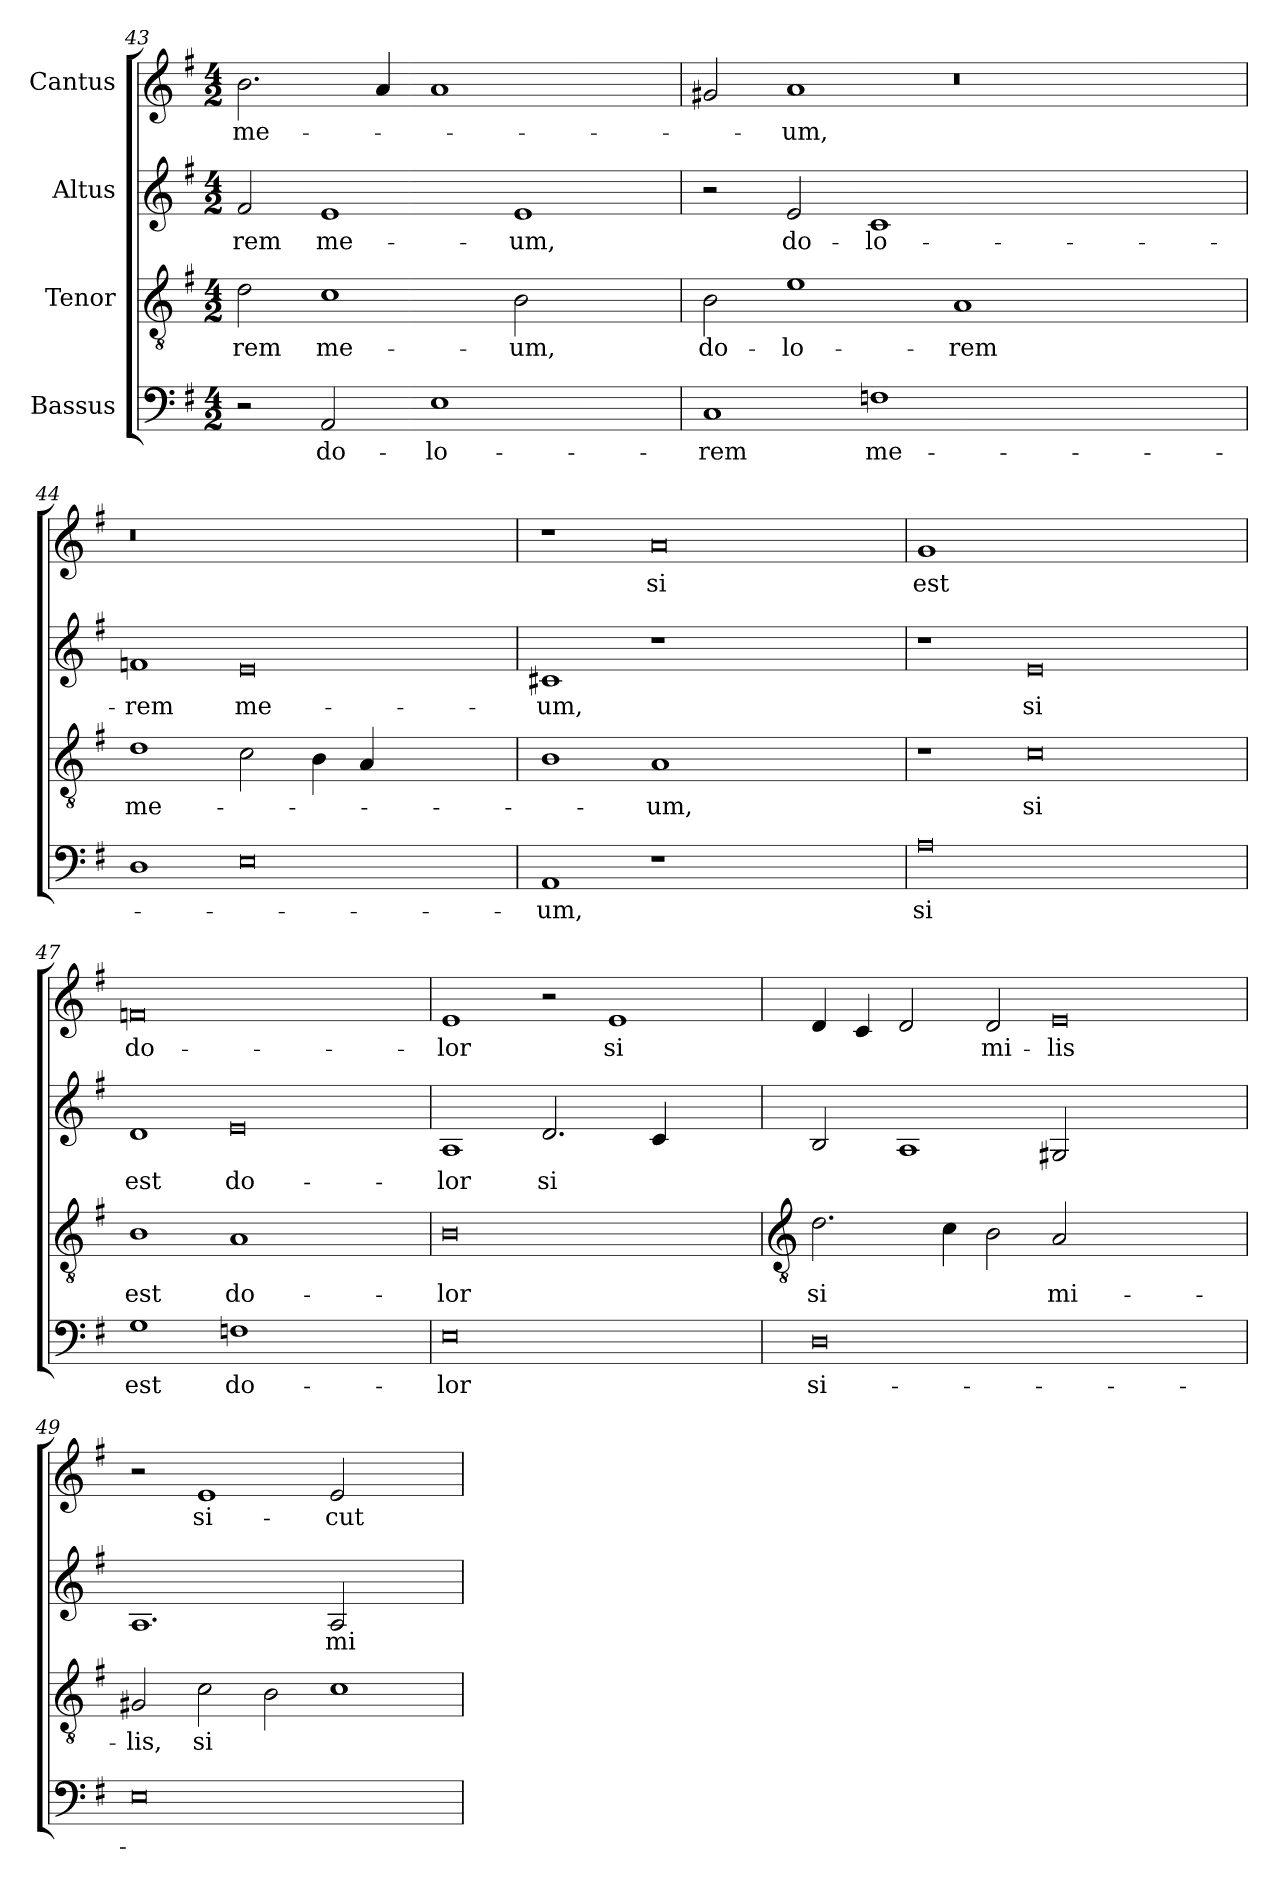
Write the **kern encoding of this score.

**kern	**text	**kern	**text	**kern	**text	**kern	**text
*part4	*part4	*part3	*part3	*part2	*part2	*part1	*part1
*staff4	*staff4	*staff3	*staff3	*staff2	*staff2	*staff1	*staff1
*I"Bassus	*	*I"Tenor	*	*I"Altus	*	*I"Cantus	*
*clefF4	*	*clefGv2	*	*clefG2	*	*clefG2	*
*k[f#]	*	*k[f#]	*	*k[f#]	*	*k[f#]	*
*G:	*	*G:	*	*G:	*	*G:	*
*M4/2	*	*M4/2	*	*M4/2	*	*M4/2	*
=43A	=43A	=43A	=43A	=43A	=43A	=43A	=43A
!	!	!	!LO:LY:b	!	!LO:LY:b	!	!LO:LY:b
*	*	*	*	*	*	*^	*
2r	.	2d	-rem	2f#	-rem	2.b	1ryy	me-
!	!LO:LY:b	!	!LO:LY:b	!	!LO:LY:b	!	!	!
2AA	do-	1c	me-	1e	me-	.	.	.
.	.	.	.	.	.	4a	.	.
!	!LO:LY:b	!	!	!	!	!	!	!
1E	-lo-	.	.	.	.	1a	2ryy	.
!	!	!	!LO:LY:b	!	!LO:LY:b	!	!	!
.	.	2B	-um,	1e	-um,	.	2ryy	.
2ryy	.	2ryy	.	.	.	2ryy	2ryy	.
=43B	=43B	=43B	=43B	=43B	=43B	=43B	=43B	=43B
!	!LO:LY:b	!	!LO:LY:b	!	!	!	!	!
1C	-rem	2B	do-	2r	.	2g#X	0ryy	.
!	!	!	!LO:LY:b	!	!LO:LY:b	!	!	!LO:LY:b
.	.	1e	-lo-	2e	do-	1a	.	-um,
!	!LO:LY:b	!	!	!	!LO:LY:b	!	!	!
1Fn	me-	.	.	1c	-lo-	.	.	.
!	!	!	!LO:LY:b	!	!	!	!	!
.	.	1A	-rem	.	.	0r	.	.
1.ryy	.	.	.	1.ryy	.	.	1.ryy	.
.	.	1ryy	.	.	.	.	.	.
=44A	=44A	=44A	=44A	=44A	=44A	=44A	=44A	=44A
!	!	!	!LO:LY:b	!	!LO:LY:b	!	!	!
1D	.	1d	me-	1fn	-rem	0r	0ryy	.
!	!	!	!	!	!LO:LY:b	!	!	!
0E	.	2c	.	0e	me-	.	.	.
.	.	4B	.	.	.	.	.	.
.	.	4A	.	.	.	.	.	.
.	.	1ryy	.	.	.	1ryy	1ryy	.
=45A	=45A	=45A	=45A	=45A	=45A	=45A	=45A	=45A
!	!LO:LY:b	!	!	!	!LO:LY:b	!	!	!
1AA	-um,	1B	.	1c#X	-um,	1r	1ryy	.
!	!	!	!LO:LY:b	!	!	!	!	!LO:LY:b
1r	.	1A	-um,	1r	.	0a	2ryy	si
.	.	.	.	.	.	.	2ryy	.
1ryy	.	1ryy	.	1ryy	.	.	1ryy	.
=46A	=46A	=46A	=46A	=46A	=46A	=46A	=46A	=46A
!	!LO:LY:b	!	!	!	!	!	!	!LO:LY:b
0A	si	1r	.	1r	.	1g	0ryy	est
!	!	!	!LO:LY:b	!	!LO:LY:b	!	!	!
.	.	0c	si	0e	si	0ryy	.	.
1ryy	.	.	.	.	.	.	1ryy	.
!!LO:LB:g=z	!!
=47	=47	=47	=47	=47	=47	=47	=47	=47
!	!LO:LY:b	!	!LO:LY:b	!	!LO:LY:b	!	!	!LO:LY:b
1G	est	1B	est	1d	est	0fn	0ryy	do-
!	!LO:LY:b	!	!LO:LY:b	!	!LO:LY:b	!	!	!
1Fn	do-	1A	do-	0e	do-	.	.	.
1ryy	.	1ryy	.	.	.	1ryy	1ryy	.
!!LO:LB:g=z	!!
=48	=48	=48	=48	=48	=48	=48	=48	=48
!	!LO:LY:b	!	!LO:LY:b	!	!LO:LY:b	!	!	!LO:LY:b
0E	-lor	0B	-lor	1A	-lor	1e	0ryy	-lor
!	!	!	!	!	!LO:LY:b	!	!	!
.	.	.	.	2.d	si	2r	.	.
!	!	!	!	!	!	!	!	!LO:LY:b
.	.	.	.	.	.	1e	.	si
.	.	.	.	4c	.	.	.	.
2ryy	.	2ryy	.	2ryy	.	.	2ryy	.
!!LO:LB:g=z	!!
=48	=48	=48	=48	=48	=48	=48	=48	=48
*	*	*clefGv2	*	*	*	*	*	*
!	!LO:LY:b	!	!LO:LY:b	!	!	!	!	!
0D	si-	2.d	si	2B	.	4d	0ryy	.
.	.	.	.	.	.	4c	.	.
.	.	.	.	1A	.	2d	.	.
.	.	4c	.	.	.	.	.	.
!	!	!	!	!	!	!	!	!LO:LY:b
.	.	2B	.	.	.	2d	.	mi-
!	!	!	!LO:LY:b	!	!	!	!	!LO:LY:b
.	.	2A	mi-	2G#X	.	0e	.	-lis
1.ryy	.	1.ryy	.	1.ryy	.	.	1.ryy	.
=49	=49	=49	=49	=49	=49	=49	=49	=49
!	!	!	!LO:LY:b	!	!	!	!	!
0E	.	2G#X	-lis,	1.A	.	2r	1ryy	.
!	!	!	!LO:LY:b	!	!	!	!	!LO:LY:b
.	.	2c	si	.	.	1e	.	si-
.	.	2B	.	.	.	.	2ryy	.
!	!	!	!	!	!LO:LY:b	!	!	!LO:LY:b
.	.	1c	.	2A	mi-	2e	2ryy	-cut
2ryy	.	.	.	2ryy	.	2ryy	2ryy	.
*	*	*	*	*	*	*v	*v	*
=	=	=	=	=	=	=	=
*-	*-	*-	*-	*-	*-	*-	*-
